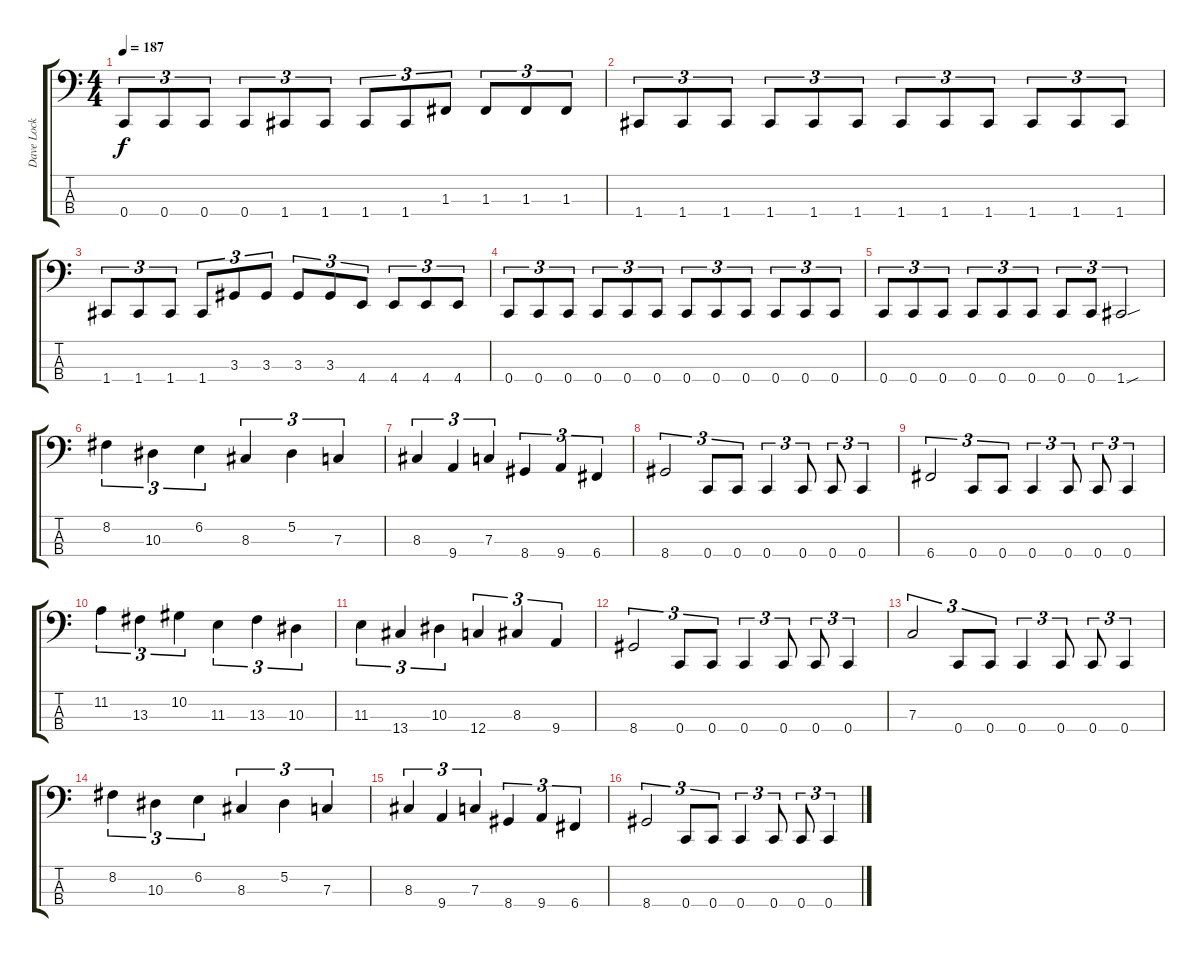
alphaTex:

\track ("Dave Lock (Bass)" "Dave Lock ") {instrument electricbasspick}
\staff {score tabs}
\tuning (Eb2 Bb1 F1 C1) {hide}
\ts (4 4)
\tempo 187
\clef f4
\ks c
0.4.8{tu (3 2) dy f} 0.4.8{tu (3 2)} 0.4.8{tu (3 2)} 0.4.8{tu (3 2)} 1.4.8{tu (3 2)} 1.4.8{tu (3 2)} 1.4.8{tu (3 2)} 1.4.8{tu (3 2)} 1.3.8{tu (3 2)} 1.3.8{tu (3 2)} 1.3.8{tu (3 2)} 1.3.8{tu (3 2)} |
1.4.8{tu (3 2)} 1.4.8{tu (3 2)} 1.4.8{tu (3 2)} 1.4.8{tu (3 2)} 1.4.8{tu (3 2)} 1.4.8{tu (3 2)} 1.4.8{tu (3 2)} 1.4.8{tu (3 2)} 1.4.8{tu (3 2)} 1.4.8{tu (3 2)} 1.4.8{tu (3 2)} 1.4.8{tu (3 2)} |
1.4.8{tu (3 2)} 1.4.8{tu (3 2)} 1.4.8{tu (3 2)} 1.4.8{tu (3 2)} 3.3.8{tu (3 2)} 3.3.8{tu (3 2)} 3.3.8{tu (3 2)} 3.3.8{tu (3 2)} 4.4.8{tu (3 2)} 4.4.8{tu (3 2)} 4.4.8{tu (3 2)} 4.4.8{tu (3 2)} |
0.4.8{tu (3 2)} 0.4.8{tu (3 2)} 0.4.8{tu (3 2)} 0.4.8{tu (3 2)} 0.4.8{tu (3 2)} 0.4.8{tu (3 2)} 0.4.8{tu (3 2)} 0.4.8{tu (3 2)} 0.4.8{tu (3 2)} 0.4.8{tu (3 2)} 0.4.8{tu (3 2)} 0.4.8{tu (3 2)} |
0.4.8{tu (3 2)} 0.4.8{tu (3 2)} 0.4.8{tu (3 2)} 0.4.8{tu (3 2)} 0.4.8{tu (3 2)} 0.4.8{tu (3 2)} 0.4.8{tu (3 2)} 0.4.8{tu (3 2)} 1.4{sou}.2{tu (3 2)} |
8.2.4{tu (3 2)} 10.3.4{tu (3 2)} 6.2.4{tu (3 2)} 8.3.4{tu (3 2)} 5.2.4{tu (3 2)} 7.3.4{tu (3 2)} |
8.3.4{tu (3 2)} 9.4.4{tu (3 2)} 7.3.4{tu (3 2)} 8.4.4{tu (3 2)} 9.4.4{tu (3 2)} 6.4.4{tu (3 2)} |
8.4.2{tu (3 2)} 0.4.8{tu (3 2)} 0.4.8{tu (3 2)} 0.4.4{tu (3 2)} 0.4.8{tu (3 2)} 0.4.8{tu (3 2)} 0.4.4{tu (3 2)} |
6.4.2{tu (3 2)} 0.4.8{tu (3 2)} 0.4.8{tu (3 2)} 0.4.4{tu (3 2)} 0.4.8{tu (3 2)} 0.4.8{tu (3 2)} 0.4.4{tu (3 2)} |
11.2.4{tu (3 2)} 13.3.4{tu (3 2)} 10.2.4{tu (3 2)} 11.3.4{tu (3 2)} 13.3.4{tu (3 2)} 10.3.4{tu (3 2)} |
11.3.4{tu (3 2)} 13.4.4{tu (3 2)} 10.3.4{tu (3 2)} 12.4.4{tu (3 2)} 8.3.4{tu (3 2)} 9.4.4{tu (3 2)} |
8.4.2{tu (3 2)} 0.4.8{tu (3 2)} 0.4.8{tu (3 2)} 0.4.4{tu (3 2)} 0.4.8{tu (3 2)} 0.4.8{tu (3 2)} 0.4.4{tu (3 2)} |
7.3.2{tu (3 2)} 0.4.8{tu (3 2)} 0.4.8{tu (3 2)} 0.4.4{tu (3 2)} 0.4.8{tu (3 2)} 0.4.8{tu (3 2)} 0.4.4{tu (3 2)} |
8.2.4{tu (3 2)} 10.3.4{tu (3 2)} 6.2.4{tu (3 2)} 8.3.4{tu (3 2)} 5.2.4{tu (3 2)} 7.3.4{tu (3 2)} |
8.3.4{tu (3 2)} 9.4.4{tu (3 2)} 7.3.4{tu (3 2)} 8.4.4{tu (3 2)} 9.4.4{tu (3 2)} 6.4.4{tu (3 2)} |
8.4.2{tu (3 2)} 0.4.8{tu (3 2)} 0.4.8{tu (3 2)} 0.4.4{tu (3 2)} 0.4.8{tu (3 2)} 0.4.8{tu (3 2)} 0.4.4{tu (3 2)}
